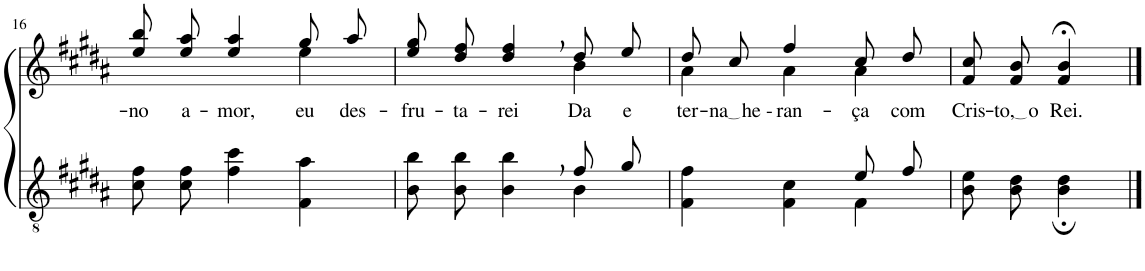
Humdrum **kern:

**kern	**kern	**text
*part2	*part1	*part1
*staff2	*staff1	*staff1
*I"Parte III e IV	*I"Parte I e II	*
!!LO:PB:g=z
*clefGv2	*clefG2	*
*Trd5c9	*Trd5c9	*
*k[f#c#g#d#a#]	*k[f#c#g#d#a#]	*
*M3/4	*M3/4	*
=16	=16	=16
!	!	!LO:LY:b
*	*^	*
8c#\ 8f#\L	8ee\ 8bb\L	2ryy	-no
!	!	!	!LO:LY:b
8c#\ 8f#\J	8ee\ 8aa#\J	.	a-
!	!	!	!LO:LY:b
4f#\ 4cc#\	4ee/ 4aa#/	.	-mor,
!	!	!	!LO:LY:b
4F#\ 4a#\	8gg#/L	4ee\	eu
!	!	!	!LO:LY:b
.	8aa#/J	.	des-
=17	=17	=17	=17
*^	*	*	*
!	!	!	!	!LO:LY:b
2ryy	8B\ 8b\L	8ee\ 8gg#\L	2ryy	-fru-
!	!	!	!	!LO:LY:b
.	8B\ 8b\J	8dd#\ 8ff#\J	.	-ta-
!	!	!	!	!LO:LY:b
.	4B\ 4b\	4dd#/, 4ff#/,	.	-rei
!	!	!	!	!LO:LY:b
8f#/L	4B\	8dd#/L	4b\	Da
!	!	!	!	!LO:LY:b
8g#/J	.	8ee/J	.	e-
=18	=18	=18	=18	=18
!	!	!	!	!LO:LY:b
2ryy	4F#\ 4f#\	8dd#/L	4a#\	-ter-
!	!	!	!	!LO:LY:b
.	.	8cc#/J	.	na he -
!	!	!	!	!LO:LY:b
.	4F#\ 4c#\	4ff#/	4a#\	-ran-
!	!	!	!	!LO:LY:b
8e/L	4F#\	8cc#/L	4a#\	-ça
!	!	!	!	!LO:LY:b
8f#/J	.	8dd#/J	.	com
*v	*v	*	*	*
*	*v	*v	*
=19	=19	=19
!	!	!LO:LY:b
8B\ 8e\L	8f#/ 8cc#/L	Cris-
!	!	!LO:LY:b
8B\ 8d#\J	8f#/ 8b/J	to, o
!	!	!LO:LY:b
4B\; 4d#\;	4f#/;< 4b/;<	Rei.
==	==	==
*-	*-	*-
